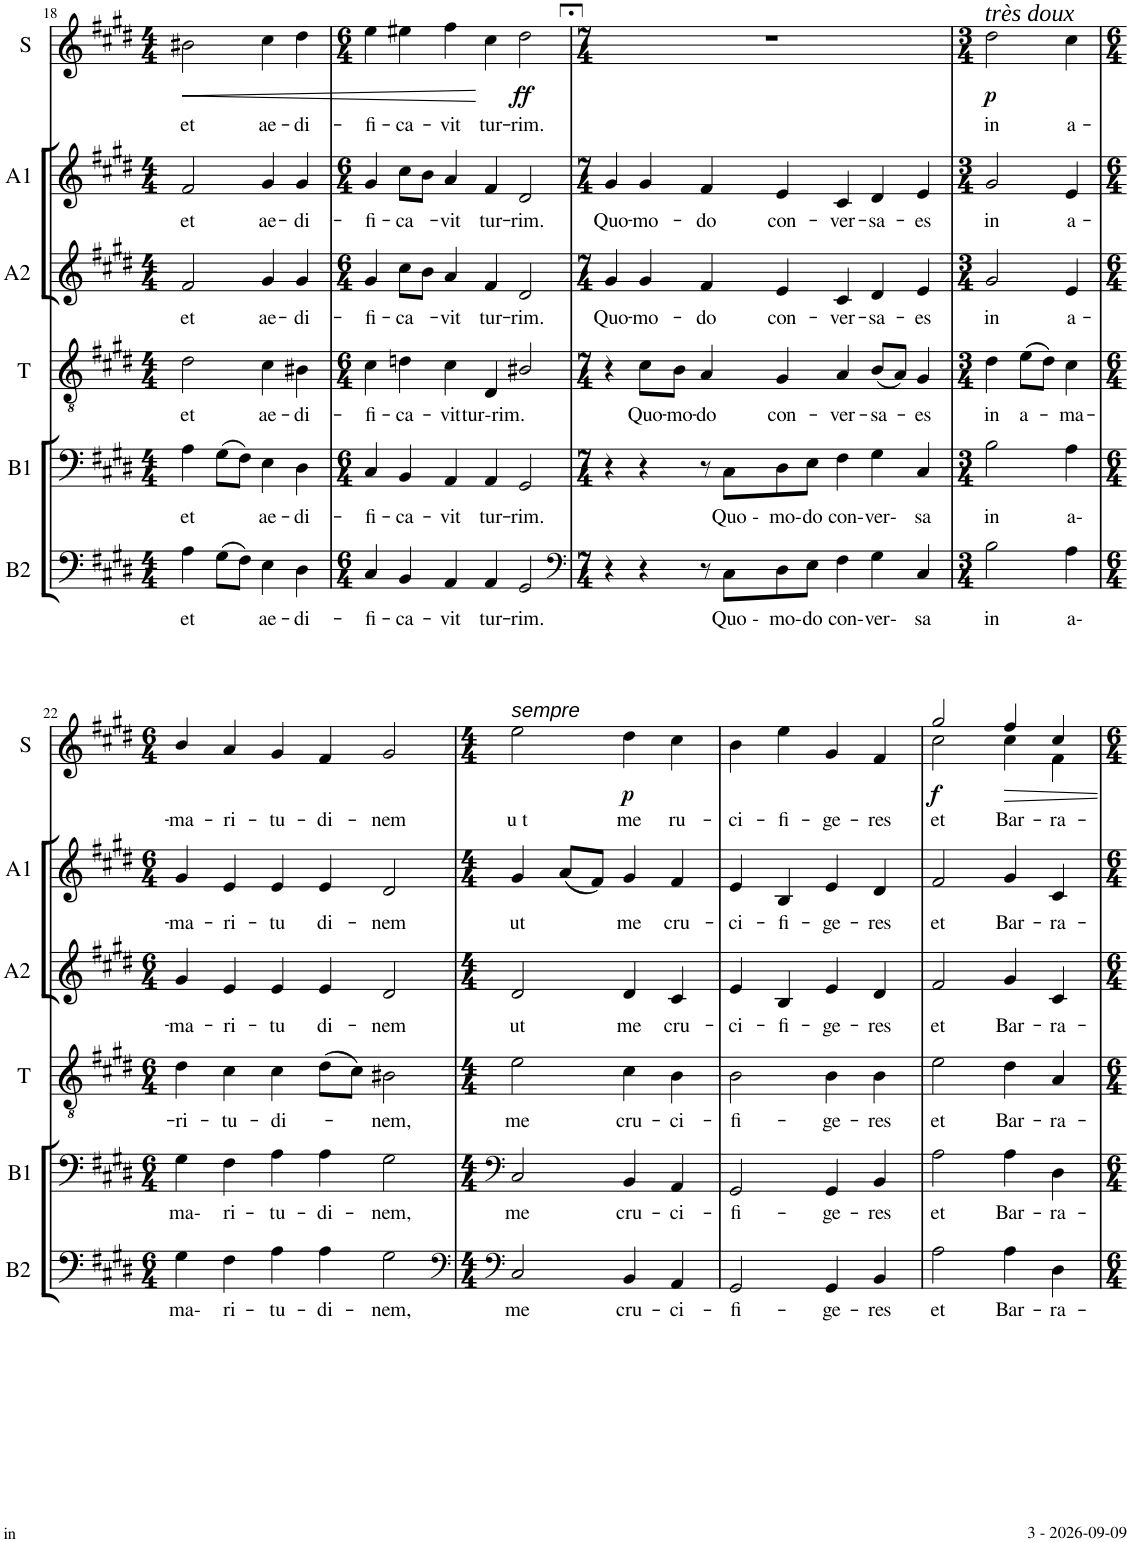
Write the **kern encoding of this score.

**kern	**text	**kern	**text	**kern	**text	**kern	**text	**kern	**text	**kern	**text	**dynam
*part6	*part6	*part5	*part5	*part4	*part4	*part3	*part3	*part2	*part2	*part1	*part1	*part1
*staff6	*staff6	*staff5	*staff5	*staff4	*staff4	*staff3	*staff3	*staff2	*staff2	*staff1	*staff1	*staff1
*I"Bass 2	*	*I"Bass 1	*	*I"Tenor	*	*I"Alt 2	*	*I"Alt 1	*	*I"Sopran	*	*
*I'B2	*	*I'B1	*	*I'T	*	*I'A2	*	*I'A1	*	*I'S	*	*
!!LO:PB:g=z
*clefF4	*	*clefF4	*	*clefGv2	*	*clefG2	*	*clefG2	*	*clefG2	*	*
*k[f#c#g#d#]	*	*k[f#c#g#d#]	*	*k[f#c#g#d#]	*	*k[f#c#g#d#]	*	*k[f#c#g#d#]	*	*k[f#c#g#d#]	*	*
*M4/4	*	*M4/4	*	*M4/4	*	*M4/4	*	*M4/4	*	*M4/4	*	*
=18	=18	=18	=18	=18	=18	=18	=18	=18	=18	=18	=18	=18
!	!LO:LY:b	!	!LO:LY:b	!	!LO:LY:b	!	!LO:LY:b	!	!LO:LY:b	!	!LO:LY:b	!LO:HP:b
4A\	et	4A\	et	2d#\	et	2f#/	et	2f#/	et	2b#X\	et	<
(8G#\L	.	(8G#\L	.	.	.	.	.	.	.	.	.	.
8F#\J)	.	8F#\J)	.	.	.	.	.	.	.	.	.	.
!	!LO:LY:b	!	!LO:LY:b	!	!LO:LY:b	!	!LO:LY:b	!	!LO:LY:b	!	!LO:LY:b	!
4E\	ae-	4E\	ae-	4c#\	ae-	4g#/	ae-	4g#/	ae-	4cc#\	ae-	.
!	!LO:LY:b	!	!LO:LY:b	!	!LO:LY:b	!	!LO:LY:b	!	!LO:LY:b	!	!LO:LY:b	!
4D#\	di-	4D#\	di-	4B#X\	di-	4g#/	di-	4g#/	di-	4dd#\	di-	.
=19	=19	=19	=19	=19	=19	=19	=19	=19	=19	=19	=19	=19
*M6/4	*	*M6/4	*	*M6/4	*	*M6/4	*	*M6/4	*	*M6/4	*	*
!	!LO:LY:b	!	!LO:LY:b	!	!LO:LY:b	!	!LO:LY:b	!	!LO:LY:b	!	!LO:LY:b	!
4C#/	fi-	4C#/	fi-	4c#\	fi-	4g#/	fi-	4g#/	fi-	4ee\	fi-	.
!	!LO:LY:b	!	!LO:LY:b	!	!LO:LY:b	!	!LO:LY:b	!	!LO:LY:b	!	!LO:LY:b	!
4BB/	ca-	4BB/	ca-	4dn\	ca-	8cc#\L	ca	8cc#\L	ca	4ee#X\	ca-	.
.	.	.	.	.	.	8b\J	.	8b\J	.	.	.	.
!	!LO:LY:b	!	!LO:LY:b	!	!LO:LY:b	!	!LO:LY:b	!	!LO:LY:b	!	!LO:LY:b	!
4AA/	vit	4AA/	vit	4c#\	vit	4a/	vit	4a/	vit	4ff#\	vit	.
!	!LO:LY:b	!	!LO:LY:b	!	!LO:LY:b	!	!LO:LY:b	!	!LO:LY:b	!	!LO:LY:b	!
4AA/	tur-	4AA/	tur-	4D#/	tur-rim.	4f#/	tur-	4f#/	tur-	4cc#\	tur-	[
!	!LO:LY:b	!	!LO:LY:b	!	!	!	!LO:LY:b	!	!LO:LY:b	!	!LO:LY:b	!LO:DY:b
2GG#/	rim.	2GG#/	rim.	2B#X/	.	2d#/	rim.	2d#/	rim.	2dd#\	rim.	ff
=20	=20	=20	=20	=20	=20	=20	=20	=20	=20	=20	=20	=20
*clefF4	*	*	*	*	*	*	*	*	*	*	*	*
*M7/4	*	*M7/4	*	*M7/4	*	*M7/4	*	*M7/4	*	*M7/4	*	*
!	!	!	!	!	!	!	!LO:LY:b	!	!LO:LY:b	!	!	!
4r	.	4r	.	4r	.	4g#/	Quo-	4g#/	Quo-	1..r	.	.
!	!	!	!	!	!LO:LY:b	!	!LO:LY:b	!	!LO:LY:b	!	!	!
4r	.	4r	.	8c#\L	Quo-	4g#/	mo-	4g#/	mo-	.	.	.
!	!	!	!	!	!LO:LY:b	!	!	!	!	!	!	!
.	.	.	.	8B\J	mo-	.	.	.	.	.	.	.
!	!	!	!	!	!LO:LY:b	!	!LO:LY:b	!	!LO:LY:b	!	!	!
8r	.	8r	.	4A/	do	4f#/	do	4f#/	do	.	.	.
!	!LO:LY:b	!	!LO:LY:b	!	!	!	!	!	!	!	!	!
8C#\L	Quo	8C#\L	Quo	.	.	.	.	.	.	.	.	.
!	!LO:LY:b	!	!LO:LY:b	!	!LO:LY:b	!	!LO:LY:b	!	!LO:LY:b	!	!	!
8D#\	- mo-	8D#\	- mo-	4G#/	con-	4e/	con-	4e/	con-	.	.	.
!	!LO:LY:b	!	!LO:LY:b	!	!	!	!	!	!	!	!	!
8E\J	do	8E\J	do	.	.	.	.	.	.	.	.	.
!	!LO:LY:b	!	!LO:LY:b	!	!LO:LY:b	!	!LO:LY:b	!	!LO:LY:b	!	!	!
4F#\	con-	4F#\	con-	4A/	ver-	4c#/	ver-	4c#/	ver-	.	.	.
!	!LO:LY:b	!	!LO:LY:b	!	!LO:LY:b	!	!LO:LY:b	!	!LO:LY:b	!	!	!
4G#\	ver-	4G#\	ver-	(8B/L	sa-	4d#/	sa-	4d#/	sa-	.	.	.
.	.	.	.	8A/J)	.	.	.	.	.	.	.	.
!	!LO:LY:b	!	!LO:LY:b	!	!LO:LY:b	!	!LO:LY:b	!	!LO:LY:b	!	!	!
4C#/	sa	4C#/	sa	4G#/	es	4e/	es	4e/	es	.	.	.
=21	=21	=21	=21	=21	=21	=21	=21	=21	=21	=21	=21	=21
*M3/4	*	*M3/4	*	*M3/4	*	*M3/4	*	*M3/4	*	*M3/4	*	*
!	!	!	!	!	!	!	!	!	!	!LO:TX:a:i:t=très doux	!	!
!	!LO:LY:b	!	!LO:LY:b	!	!LO:LY:b	!	!LO:LY:b	!	!LO:LY:b	!	!LO:LY:b	!LO:DY:b
2B\	in	2B\	in	4d#\	in	2g#/	in	2g#/	in	2dd#\	in	p
!	!	!	!	!	!LO:LY:b	!	!	!	!	!	!	!
.	.	.	.	(8e\L	a-	.	.	.	.	.	.	.
.	.	.	.	8d#\J)	.	.	.	.	.	.	.	.
!	!LO:LY:b	!	!LO:LY:b	!	!LO:LY:b	!	!LO:LY:b	!	!LO:LY:b	!	!LO:LY:b	!
4A\	a-	4A\	a-	4c#\	ma-	4e/	a-	4e/	a-	4cc#\	a-	.
!!LO:LB:g=z
=22	=22	=22	=22	=22	=22	=22	=22	=22	=22	=22	=22	=22
*M6/4	*	*M6/4	*	*M6/4	*	*M6/4	*	*M6/4	*	*M6/4	*	*
!	!LO:LY:b	!	!LO:LY:b	!	!LO:LY:b	!	!LO:LY:b	!	!LO:LY:b	!	!LO:LY:b	!
4G#\	ma-	4G#\	ma-	4d#\	ri-	4g#/	ma-	4g#/	ma-	4b/	ma-	.
!	!LO:LY:b	!	!LO:LY:b	!	!LO:LY:b	!	!LO:LY:b	!	!LO:LY:b	!	!LO:LY:b	!
4F#\	ri-	4F#\	ri-	4c#\	tu-	4e/	ri-	4e/	ri-	4a/	ri-	.
!	!LO:LY:b	!	!LO:LY:b	!	!LO:LY:b	!	!LO:LY:b	!	!LO:LY:b	!	!LO:LY:b	!
4A\	tu-	4A\	tu-	4c#\	di-	4e/	tu	4e/	tu	4g#/	tu-	.
!	!LO:LY:b	!	!LO:LY:b	!	!	!	!LO:LY:b	!	!LO:LY:b	!	!LO:LY:b	!
4A\	di-	4A\	di-	(8d#\L	.	4e/	di-	4e/	di-	4f#/	di-	.
.	.	.	.	8c#\J)	.	.	.	.	.	.	.	.
!	!LO:LY:b	!	!LO:LY:b	!	!LO:LY:b	!	!LO:LY:b	!	!LO:LY:b	!	!LO:LY:b	!
2G#\	nem,	2G#\	nem,	2B#X\	nem,	2d#/	nem	2d#/	nem	2g#/	nem	.
=23	=23	=23	=23	=23	=23	=23	=23	=23	=23	=23	=23	=23
*clefF4	*	*clefF4	*	*	*	*	*	*	*	*	*	*
*M4/4	*	*M4/4	*	*M4/4	*	*M4/4	*	*M4/4	*	*M4/4	*	*
!	!	!	!	!	!	!	!	!	!	!LO:TX:a:i:t=sempre	!	!
!	!LO:LY:b	!	!LO:LY:b	!	!LO:LY:b	!	!LO:LY:b	!	!LO:LY:b	!	!LO:LY:b	!
2C#/	me	2C#/	me	2e\	me	2d#/	-ut	4g#/	ut	2ee\	u t	.
.	.	.	.	.	.	.	.	(8a/L	.	.	.	.
.	.	.	.	.	.	.	.	8f#/J)	.	.	.	.
!	!LO:LY:b	!	!LO:LY:b	!	!LO:LY:b	!	!LO:LY:b	!	!LO:LY:b	!	!LO:LY:b	!LO:DY:b
4BB/	cru-	4BB/	cru-	4c#\	cru-	4d#/	me	4g#/	me	4dd#\	me	p
!	!LO:LY:b	!	!LO:LY:b	!	!LO:LY:b	!	!LO:LY:b	!	!LO:LY:b	!	!LO:LY:b	!
4AA/	ci-	4AA/	ci-	4B\	ci-	4c#/	cru-	4f#/	cru-	4cc#\	ru-	.
=24	=24	=24	=24	=24	=24	=24	=24	=24	=24	=24	=24	=24
!	!LO:LY:b	!	!LO:LY:b	!	!LO:LY:b	!	!LO:LY:b	!	!LO:LY:b	!	!LO:LY:b	!
2GG#/	fi-	2GG#/	fi-	2B\	fi-	4e/	ci-	4e/	ci-	4b\	ci-	.
!	!	!	!	!	!	!	!LO:LY:b	!	!LO:LY:b	!	!LO:LY:b	!
.	.	.	.	.	.	4B/	fi-	4B/	fi-	4ee\	fi-	.
!	!LO:LY:b	!	!LO:LY:b	!	!LO:LY:b	!	!LO:LY:b	!	!LO:LY:b	!	!LO:LY:b	!
4GG#/	ge-	4GG#/	ge-	4B\	ge-	4e/	ge-	4e/	ge-	4g#/	ge-	.
!	!LO:LY:b	!	!LO:LY:b	!	!LO:LY:b	!	!LO:LY:b	!	!LO:LY:b	!	!LO:LY:b	!
4BB/	res	4BB/	res	4B\	res	4d#/	res	4d#/	res	4f#/	res	.
=25	=25	=25	=25	=25	=25	=25	=25	=25	=25	=25	=25	=25
!	!LO:LY:b	!	!LO:LY:b	!	!LO:LY:b	!	!LO:LY:b	!	!LO:LY:b	!	!LO:LY:b	!LO:DY:b
*	*	*	*	*	*	*	*	*	*	*^	*	*
2A\	et	2A\	et	2e\	et	2f#/	et	2f#/	et	2gg#/	2cc#\	et	f
!	!LO:LY:b	!	!LO:LY:b	!	!LO:LY:b	!	!LO:LY:b	!	!LO:LY:b	!	!	!LO:LY:b	!
4A\	Bar-	4A\	Bar-	4d#\	Bar-	4g#/	Bar-	4g#/	Bar-	4ff#/	4cc#\	Bar-	.
!	!LO:LY:b	!	!LO:LY:b	!	!LO:LY:b	!	!LO:LY:b	!	!LO:LY:b	!	!	!LO:LY:b	!
4D#\	ra-	4D#\	ra-	4A/	ra-	4c#/	ra-	4c#/	ra-	4cc#/	4f#\	ra-	.
*	*	*	*	*	*	*	*	*	*	*v	*v	*	*
=	=	=	=	=	=	=	=	=	=	=	=	=
*-	*-	*-	*-	*-	*-	*-	*-	*-	*-	*-	*-	*-
